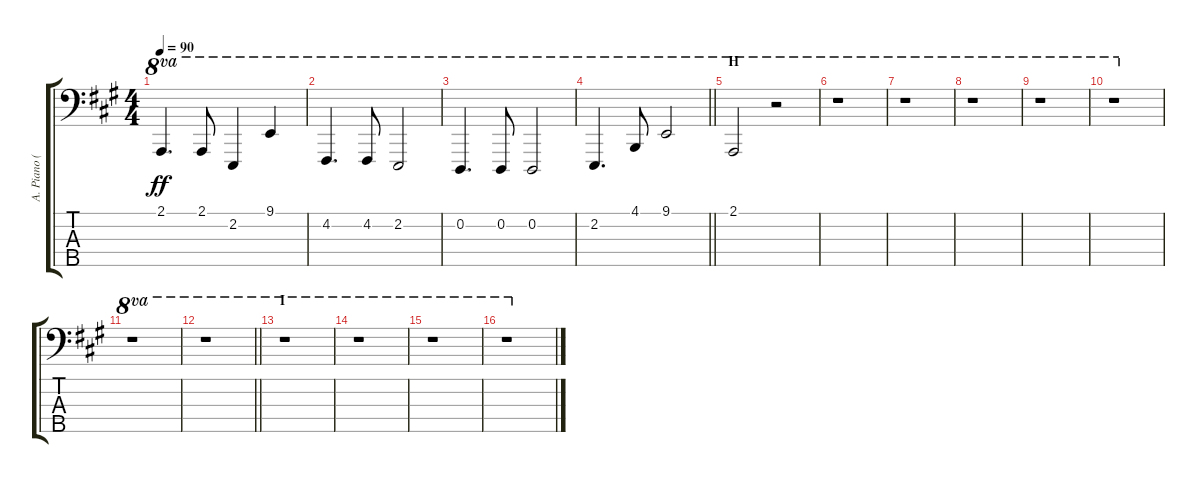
\track ("A. Piano (Left Hand)" "A. Piano (") {instrument acousticgrandpiano}
\staff {score tabs}
\tuning (G2 D2 A1 E1 B0) {hide}
\ts (4 4)
\tempo 90
\clef f4
\ks a
2.1.4{d ot 8va dy ff} 2.1.8{ot 8va} 2.2.4{ot 8va} 9.1.4{ot 8va} |
4.2.4{d ot 8va} 4.2.8{ot 8va} 2.2.2{ot 8va} |
0.2.4{d ot 8va} 0.2.8{ot 8va} 0.2.2{ot 8va} |
\barLineRight lightlight
2.2.4{d ot 8va} 4.1.8{ot 8va} 9.1.2{ot 8va} |
\section ("" "H")
2.1.2{ot 8va} r.2{ot 8va} |
r.1{ot 8va} |
r.1{ot 8va} |
r.1{ot 8va} |
r.1{ot 8va} |
r.1{ot 8va} |
r.1{ot 8va} |
\barLineRight lightlight
r.1{ot 8va} |
\section ("" "I")
r.1{ot 8va} |
r.1{ot 8va} |
r.1{ot 8va} |
r.1{ot 8va}
